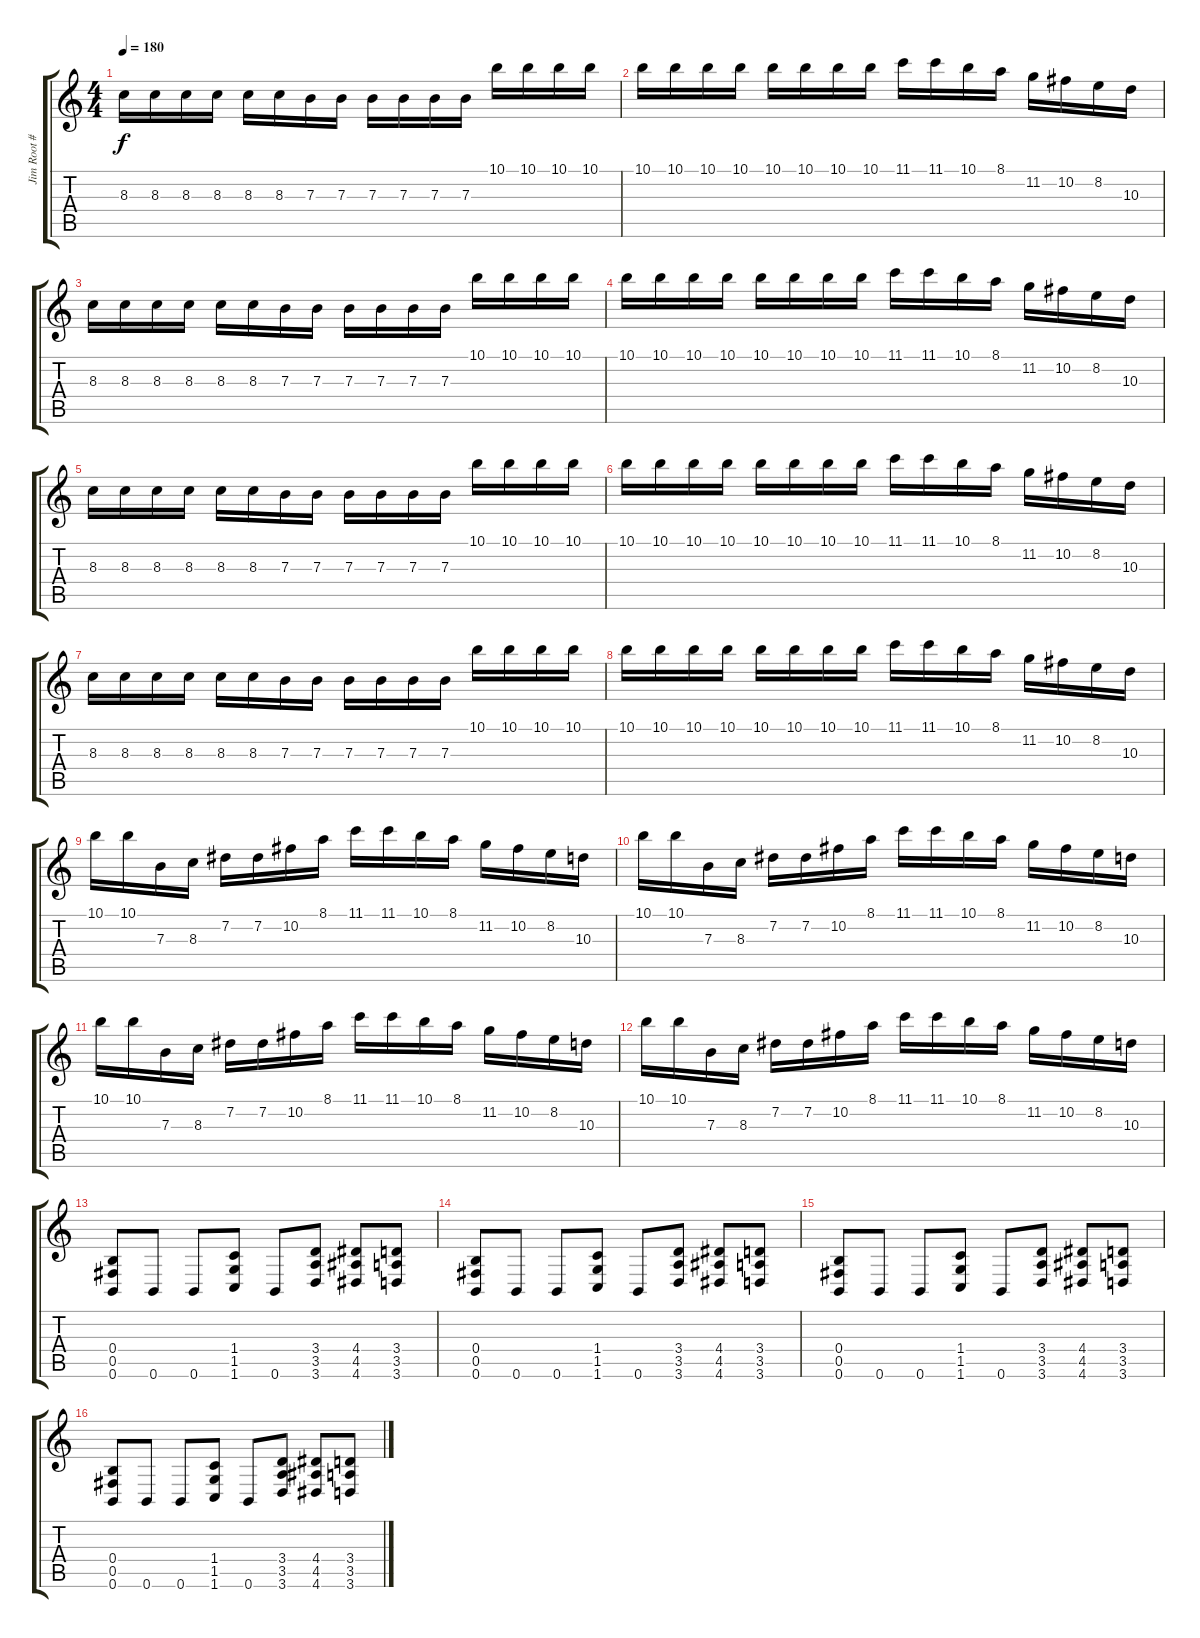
\track ("Jim Root #4" "Jim Root #") {instrument distortionguitar}
\staff {score tabs}
\tuning (Db4 Ab3 E3 B2 Gb2 B1) {hide}
\ts (4 4)
\tempo 180
\clef g2
\ks c
8.3.16{dy f} 8.3.16 8.3.16 8.3.16 8.3.16 8.3.16 7.3.16 7.3.16 7.3.16 7.3.16 7.3.16 7.3.16 10.1.16 10.1.16 10.1.16 10.1.16 |
10.1.16 10.1.16 10.1.16 10.1.16 10.1.16 10.1.16 10.1.16 10.1.16 11.1.16 11.1.16 10.1.16 8.1.16 11.2.16 10.2.16 8.2.16 10.3.16 |
8.3.16 8.3.16 8.3.16 8.3.16 8.3.16 8.3.16 7.3.16 7.3.16 7.3.16 7.3.16 7.3.16 7.3.16 10.1.16 10.1.16 10.1.16 10.1.16 |
10.1.16 10.1.16 10.1.16 10.1.16 10.1.16 10.1.16 10.1.16 10.1.16 11.1.16 11.1.16 10.1.16 8.1.16 11.2.16 10.2.16 8.2.16 10.3.16 |
8.3.16 8.3.16 8.3.16 8.3.16 8.3.16 8.3.16 7.3.16 7.3.16 7.3.16 7.3.16 7.3.16 7.3.16 10.1.16 10.1.16 10.1.16 10.1.16 |
10.1.16 10.1.16 10.1.16 10.1.16 10.1.16 10.1.16 10.1.16 10.1.16 11.1.16 11.1.16 10.1.16 8.1.16 11.2.16 10.2.16 8.2.16 10.3.16 |
8.3.16 8.3.16 8.3.16 8.3.16 8.3.16 8.3.16 7.3.16 7.3.16 7.3.16 7.3.16 7.3.16 7.3.16 10.1.16 10.1.16 10.1.16 10.1.16 |
10.1.16 10.1.16 10.1.16 10.1.16 10.1.16 10.1.16 10.1.16 10.1.16 11.1.16 11.1.16 10.1.16 8.1.16 11.2.16 10.2.16 8.2.16 10.3.16 |
10.1.16 10.1.16 7.3.16 8.3.16 7.2.16 7.2.16 10.2.16 8.1.16 11.1.16 11.1.16 10.1.16 8.1.16 11.2.16 10.2.16 8.2.16 10.3.16 |
10.1.16 10.1.16 7.3.16 8.3.16 7.2.16 7.2.16 10.2.16 8.1.16 11.1.16 11.1.16 10.1.16 8.1.16 11.2.16 10.2.16 8.2.16 10.3.16 |
10.1.16 10.1.16 7.3.16 8.3.16 7.2.16 7.2.16 10.2.16 8.1.16 11.1.16 11.1.16 10.1.16 8.1.16 11.2.16 10.2.16 8.2.16 10.3.16 |
10.1.16 10.1.16 7.3.16 8.3.16 7.2.16 7.2.16 10.2.16 8.1.16 11.1.16 11.1.16 10.1.16 8.1.16 11.2.16 10.2.16 8.2.16 10.3.16 |
(0.4 0.5 0.6).8 0.6.8 0.6.8 (1.4 1.5 1.6).8 0.6.8 (3.4 3.5 3.6).8 (4.4 4.5 4.6).8 (3.4 3.5 3.6).8 |
(0.4 0.5 0.6).8 0.6.8 0.6.8 (1.4 1.5 1.6).8 0.6.8 (3.4 3.5 3.6).8 (4.4 4.5 4.6).8 (3.4 3.5 3.6).8 |
(0.4 0.5 0.6).8 0.6.8 0.6.8 (1.4 1.5 1.6).8 0.6.8 (3.4 3.5 3.6).8 (4.4 4.5 4.6).8 (3.4 3.5 3.6).8 |
(0.4 0.5 0.6).8 0.6.8 0.6.8 (1.4 1.5 1.6).8 0.6.8 (3.4 3.5 3.6).8 (4.4 4.5 4.6).8 (3.4 3.5 3.6).8
